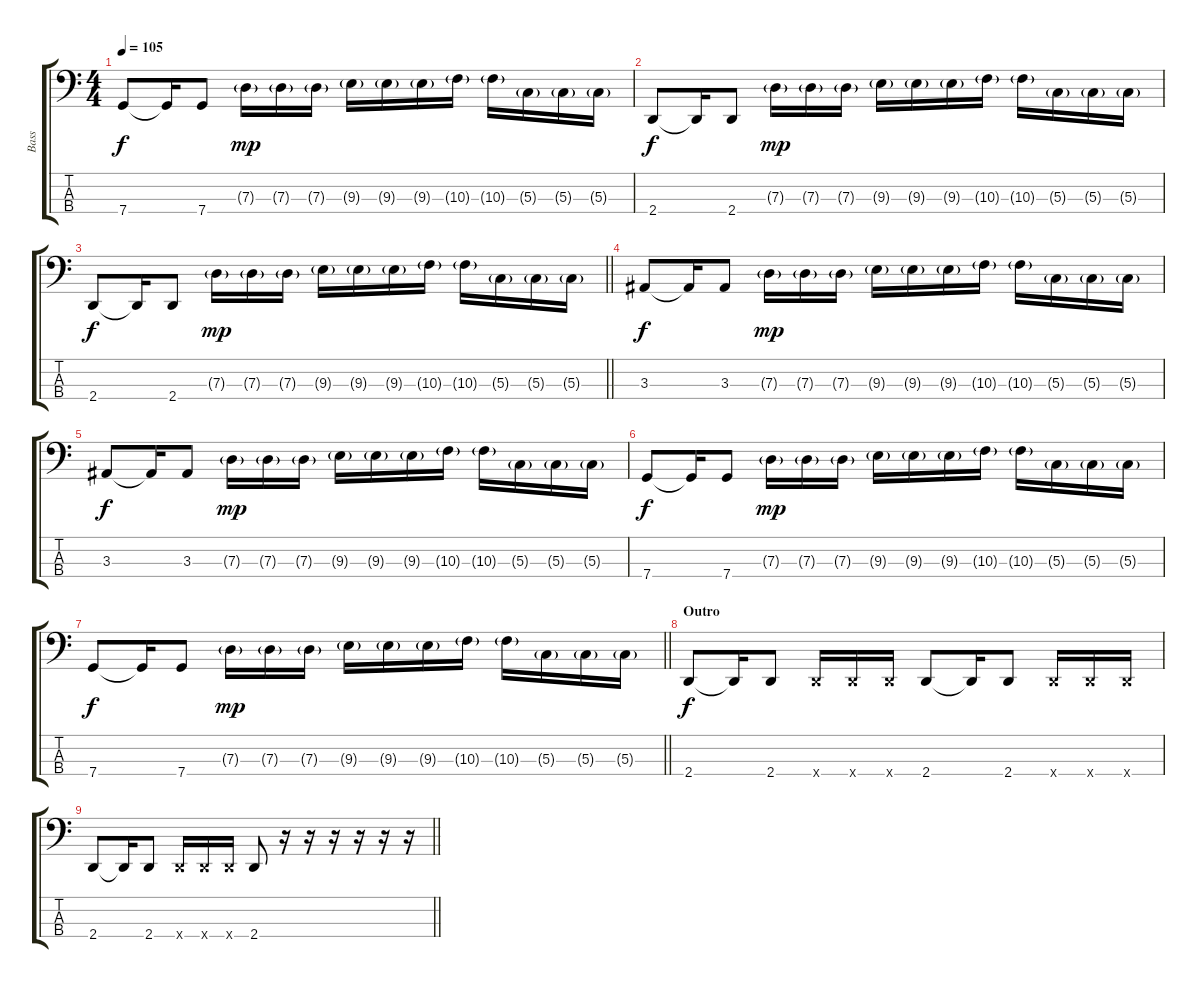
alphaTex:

\track ("Bass" "Bass") {instrument electricbassfinger}
\staff {score tabs}
\tuning (F2 C2 G1 C1) {hide}
\ts (4 4)
\tempo 105
\clef f4
\ks c
7.4.8{dy f} 7.4{t}.16 7.4.8 7.3{g}.16{dy mp} 7.3{g}.16 7.3{g}.16 9.3{g}.16 9.3{g}.16 9.3{g}.16 10.3{g}.16 10.3{g}.16 5.3{g}.16 5.3{g}.16 5.3{g}.16 |
2.4.8{dy f} 2.4{t}.16 2.4.8 7.3{g}.16{dy mp} 7.3{g}.16 7.3{g}.16 9.3{g}.16 9.3{g}.16 9.3{g}.16 10.3{g}.16 10.3{g}.16 5.3{g}.16 5.3{g}.16 5.3{g}.16 |
\barLineRight lightlight
2.4.8{dy f} 2.4{t}.16 2.4.8 7.3{g}.16{dy mp} 7.3{g}.16 7.3{g}.16 9.3{g}.16 9.3{g}.16 9.3{g}.16 10.3{g}.16 10.3{g}.16 5.3{g}.16 5.3{g}.16 5.3{g}.16 |
3.3.8{dy f} 3.3{t}.16 3.3.8 7.3{g}.16{dy mp} 7.3{g}.16 7.3{g}.16 9.3{g}.16 9.3{g}.16 9.3{g}.16 10.3{g}.16 10.3{g}.16 5.3{g}.16 5.3{g}.16 5.3{g}.16 |
3.3.8{dy f} 3.3{t}.16 3.3.8 7.3{g}.16{dy mp} 7.3{g}.16 7.3{g}.16 9.3{g}.16 9.3{g}.16 9.3{g}.16 10.3{g}.16 10.3{g}.16 5.3{g}.16 5.3{g}.16 5.3{g}.16 |
7.4.8{dy f} 7.4{t}.16 7.4.8 7.3{g}.16{dy mp} 7.3{g}.16 7.3{g}.16 9.3{g}.16 9.3{g}.16 9.3{g}.16 10.3{g}.16 10.3{g}.16 5.3{g}.16 5.3{g}.16 5.3{g}.16 |
\barLineRight lightlight
7.4.8{dy f} 7.4{t}.16 7.4.8 7.3{g}.16{dy mp} 7.3{g}.16 7.3{g}.16 9.3{g}.16 9.3{g}.16 9.3{g}.16 10.3{g}.16 10.3{g}.16 5.3{g}.16 5.3{g}.16 5.3{g}.16 |
\section ("" "Outro")
2.4.8{dy f} 2.4{t}.16 2.4.8 2.4{x}.16 2.4{x}.16 2.4{x}.16 2.4.8 2.4{t}.16 2.4.8 2.4{x}.16 2.4{x}.16 2.4{x}.16 |
\barLineRight lightlight
2.4.8 2.4{t}.16 2.4.8 2.4{x}.16 2.4{x}.16 2.4{x}.16 2.4.8 r.16 r.16 r.16 r.16 r.16 r.16
